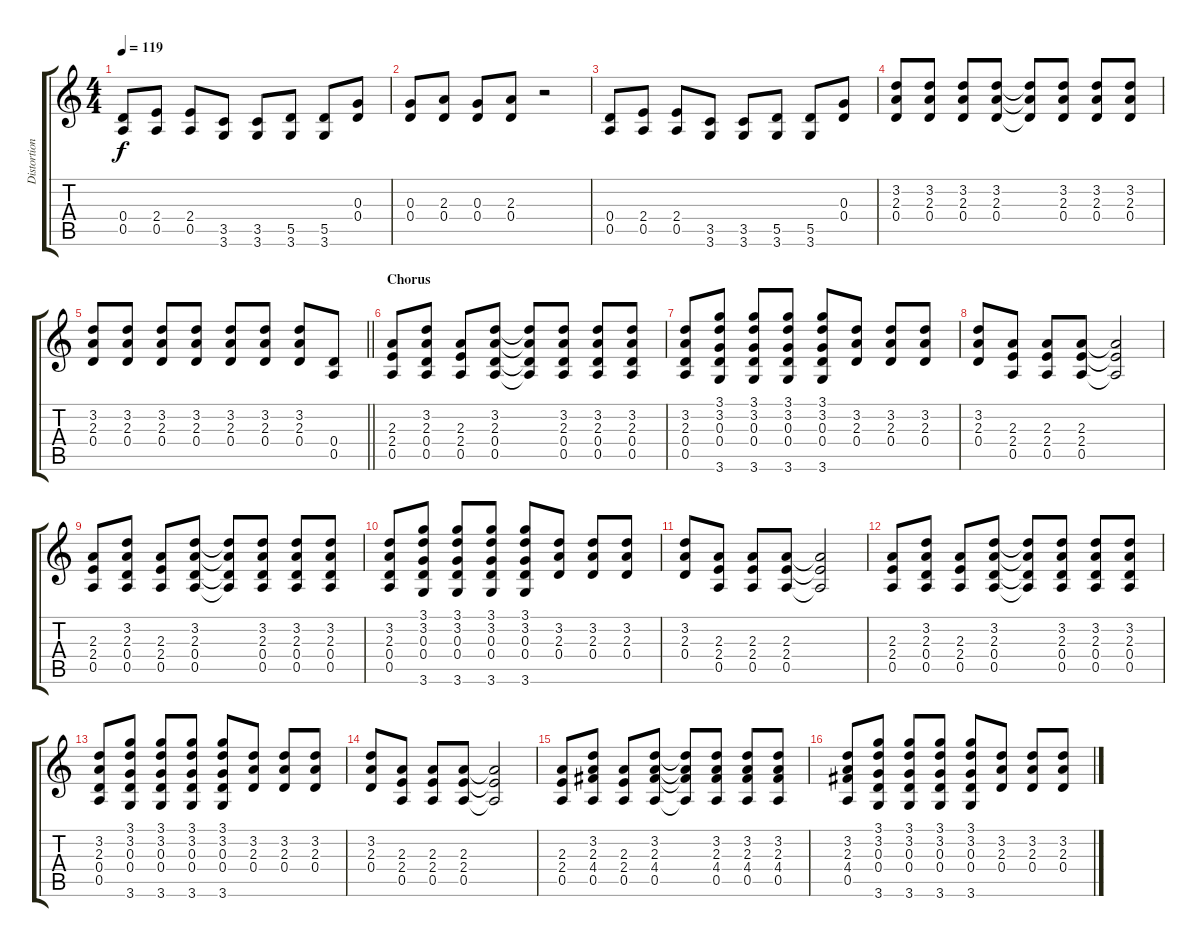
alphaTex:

\track ("Distortion 2" "Distortion") {instrument distortionguitar}
\staff {score tabs}
\tuning (E4 B3 G3 D3 A2 E2) {hide}
\ts (4 4)
\tempo 119
\clef g2
\ks c
(0.4 0.5).8{dy f} (2.4 0.5).8 (2.4 0.5).8 (3.5 3.6).8 (3.5 3.6).8 (5.5 3.6).8 (5.5 3.6).8 (0.3 0.4).8 |
(0.3 0.4).8 (2.3 0.4).8 (0.3 0.4).8 (2.3 0.4).8 r.2 |
(0.4 0.5).8 (2.4 0.5).8 (2.4 0.5).8 (3.5 3.6).8 (3.5 3.6).8 (5.5 3.6).8 (5.5 3.6).8 (0.3 0.4).8 |
(3.2 2.3 0.4).8 (3.2 2.3 0.4).8 (3.2 2.3 0.4).8 (3.2 2.3 0.4).8 (3.2{t} 2.3{t} 0.4{t}).8 (3.2 2.3 0.4).8 (3.2 2.3 0.4).8 (3.2 2.3 0.4).8 |
\barLineRight lightlight
(3.2 2.3 0.4).8 (3.2 2.3 0.4).8 (3.2 2.3 0.4).8 (3.2 2.3 0.4).8 (3.2 2.3 0.4).8 (3.2 2.3 0.4).8 (3.2 2.3 0.4).8 (0.4 0.5).8 |
\section ("" "Chorus")
(2.3 2.4 0.5).8 (3.2 2.3 0.4 0.5).8 (2.3 2.4 0.5).8 (3.2 2.3 0.4 0.5).8 (3.2{t} 2.3{t} 0.4{t} 0.5{t}).8 (3.2 2.3 0.4 0.5).8 (3.2 2.3 0.4 0.5).8 (3.2 2.3 0.4 0.5).8 |
(3.2 2.3 0.4 0.5).8 (3.1 3.2 0.3 0.4 3.6).8 (3.1 3.2 0.3 0.4 3.6).8 (3.1 3.2 0.3 0.4 3.6).8 (3.1 3.2 0.3 0.4 3.6).8 (3.2 2.3 0.4).8 (3.2 2.3 0.4).8 (3.2 2.3 0.4).8 |
(3.2 2.3 0.4).8 (2.3 2.4 0.5).8 (2.3 2.4 0.5).8 (2.3 2.4 0.5).8 (2.3{t} 2.4{t} 0.5{t}).2 |
(2.3 2.4 0.5).8 (3.2 2.3 0.4 0.5).8 (2.3 2.4 0.5).8 (3.2 2.3 0.4 0.5).8 (3.2{t} 2.3{t} 0.4{t} 0.5{t}).8 (3.2 2.3 0.4 0.5).8 (3.2 2.3 0.4 0.5).8 (3.2 2.3 0.4 0.5).8 |
(3.2 2.3 0.4 0.5).8 (3.1 3.2 0.3 0.4 3.6).8 (3.1 3.2 0.3 0.4 3.6).8 (3.1 3.2 0.3 0.4 3.6).8 (3.1 3.2 0.3 0.4 3.6).8 (3.2 2.3 0.4).8 (3.2 2.3 0.4).8 (3.2 2.3 0.4).8 |
(3.2 2.3 0.4).8 (2.3 2.4 0.5).8 (2.3 2.4 0.5).8 (2.3 2.4 0.5).8 (2.3{t} 2.4{t} 0.5{t}).2 |
(2.3 2.4 0.5).8 (3.2 2.3 0.4 0.5).8 (2.3 2.4 0.5).8 (3.2 2.3 0.4 0.5).8 (3.2{t} 2.3{t} 0.4{t} 0.5{t}).8 (3.2 2.3 0.4 0.5).8 (3.2 2.3 0.4 0.5).8 (3.2 2.3 0.4 0.5).8 |
(3.2 2.3 0.4 0.5).8 (3.1 3.2 0.3 0.4 3.6).8 (3.1 3.2 0.3 0.4 3.6).8 (3.1 3.2 0.3 0.4 3.6).8 (3.1 3.2 0.3 0.4 3.6).8 (3.2 2.3 0.4).8 (3.2 2.3 0.4).8 (3.2 2.3 0.4).8 |
(3.2 2.3 0.4).8 (2.3 2.4 0.5).8 (2.3 2.4 0.5).8 (2.3 2.4 0.5).8 (2.3{t} 2.4{t} 0.5{t}).2 |
(2.3 2.4 0.5).8 (3.2 2.3 4.4 0.5).8 (2.3 2.4 0.5).8 (3.2 2.3 4.4 0.5).8 (3.2{t} 2.3{t} 4.4{t} 0.5{t}).8 (3.2 2.3 4.4 0.5).8 (3.2 2.3 4.4 0.5).8 (3.2 2.3 4.4 0.5).8 |
(3.2 2.3 4.4 0.5).8 (3.1 3.2 0.3 0.4 3.6).8 (3.1 3.2 0.3 0.4 3.6).8 (3.1 3.2 0.3 0.4 3.6).8 (3.1 3.2 0.3 0.4 3.6).8 (3.2 2.3 0.4).8 (3.2 2.3 0.4).8 (3.2 2.3 0.4).8
